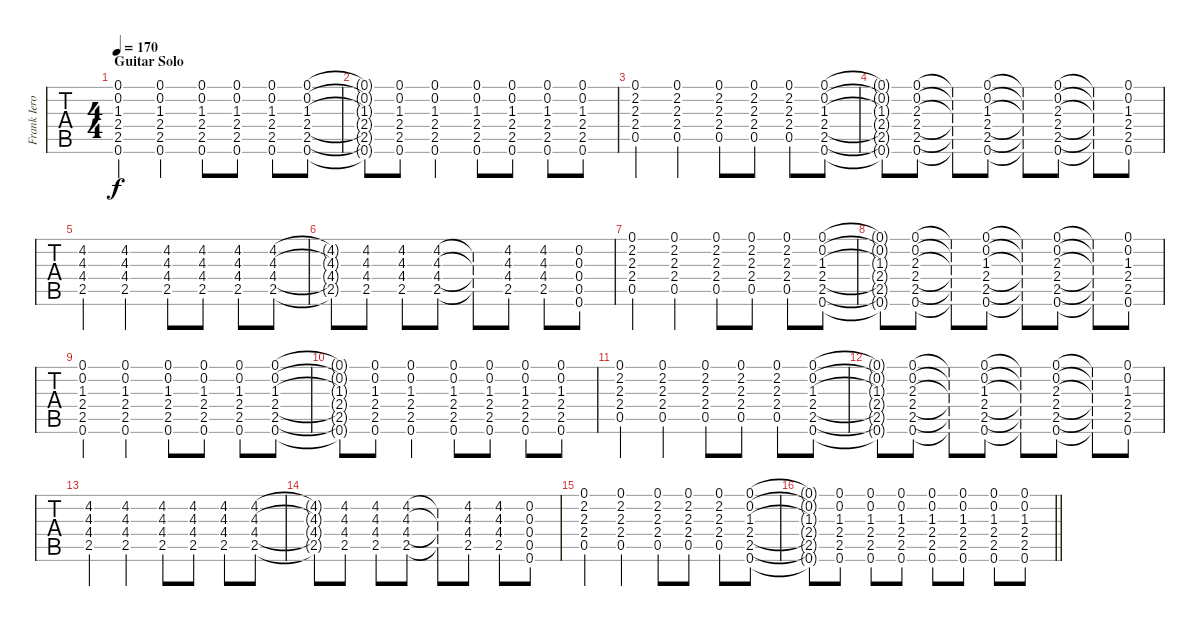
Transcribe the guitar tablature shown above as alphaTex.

\track ("Frank Iero - Guitar One" "Frank Iero") {instrument distortionguitar}
\staff {tabs}
\tuning (E4 B3 G3 D3 A2 E2) {hide}
\ts (4 4)
\section ("" "Guitar Solo")
\tempo 170
\clef g2
\ks c
(0.1 0.2 1.3 2.4 2.5 0.6).4{dy f balance 8} (0.1 0.2 1.3 2.4 2.5 0.6).4 (0.1 0.2 1.3 2.4 2.5 0.6).8 (0.1 0.2 1.3 2.4 2.5 0.6).8 (0.1 0.2 1.3 2.4 2.5 0.6).8 (0.1 0.2 1.3 2.4 2.5 0.6).8 |
(0.1{t} 0.2{t} 1.3{t} 2.4{t} 2.5{t} 0.6{t}).8 (0.1 0.2 1.3 2.4 2.5 0.6).8 (0.1 0.2 1.3 2.4 2.5 0.6).4 (0.1 0.2 1.3 2.4 2.5 0.6).8 (0.1 0.2 1.3 2.4 2.5 0.6).8 (0.1 0.2 1.3 2.4 2.5 0.6).8 (0.1 0.2 1.3 2.4 2.5 0.6).8 |
(0.1 2.2 2.3 2.4 0.5).4 (0.1 2.2 2.3 2.4 0.5).4 (0.1 2.2 2.3 2.4 0.5).8 (0.1 2.2 2.3 2.4 0.5).8 (0.1 2.2 2.3 2.4 0.5).8 (0.1 0.2 1.3 2.4 2.5 0.6).8 |
(0.1{t} 0.2{t} 1.3{t} 2.4{t} 2.5{t} 0.6{t}).8 (0.1 0.2 2.3 2.4 2.5 0.6).8 (0.1{t} 0.2{t} 2.3{t} 2.4{t} 2.5{t} 0.6{t}).8 (0.1 0.2 1.3 2.4 2.5 0.6).8 (0.1{t} 0.2{t} 1.3{t} 2.4{t} 2.5{t} 0.6{t}).8 (0.1 0.2 2.3 2.4 2.5 0.6).8 (0.1{t} 0.2{t} 2.3{t} 2.4{t} 2.5{t} 0.6{t}).8 (0.1 0.2 1.3 2.4 2.5 0.6).8 |
(4.2 4.3 4.4 2.5).4 (4.2 4.3 4.4 2.5).4 (4.2 4.3 4.4 2.5).8 (4.2 4.3 4.4 2.5).8 (4.2 4.3 4.4 2.5).8 (4.2 4.3 4.4 2.5).8 |
(4.2{t} 4.3{t} 4.4{t} 2.5{t}).8 (4.2 4.3 4.4 2.5).8 (4.2 4.3 4.4 2.5).8 (4.2 4.3 4.4 2.5).8 (4.2{t} 4.3{t} 4.4{t} 2.5{t}).8 (4.2 4.3 4.4 2.5).8 (4.2 4.3 4.4 2.5).8 (0.2 0.3 0.4 0.5 0.6).8 |
(0.1 2.2 2.3 2.4 0.5).4 (0.1 2.2 2.3 2.4 0.5).4 (0.1 2.2 2.3 2.4 0.5).8 (0.1 2.2 2.3 2.4 0.5).8 (0.1 2.2 2.3 2.4 0.5).8 (0.1 0.2 1.3 2.4 2.5 0.6).8 |
(0.1{t} 0.2{t} 1.3{t} 2.4{t} 2.5{t} 0.6{t}).8 (0.1 0.2 2.3 2.4 2.5 0.6).8 (0.1{t} 0.2{t} 2.3{t} 2.4{t} 2.5{t} 0.6{t}).8 (0.1 0.2 1.3 2.4 2.5 0.6).8 (0.1{t} 0.2{t} 1.3{t} 2.4{t} 2.5{t} 0.6{t}).8 (0.1 0.2 2.3 2.4 2.5 0.6).8 (0.1{t} 0.2{t} 2.3{t} 2.4{t} 2.5{t} 0.6{t}).8 (0.1 0.2 1.3 2.4 2.5 0.6).8 |
(0.1 0.2 1.3 2.4 2.5 0.6).4 (0.1 0.2 1.3 2.4 2.5 0.6).4 (0.1 0.2 1.3 2.4 2.5 0.6).8 (0.1 0.2 1.3 2.4 2.5 0.6).8 (0.1 0.2 1.3 2.4 2.5 0.6).8 (0.1 0.2 1.3 2.4 2.5 0.6).8 |
(0.1{t} 0.2{t} 1.3{t} 2.4{t} 2.5{t} 0.6{t}).8 (0.1 0.2 1.3 2.4 2.5 0.6).8 (0.1 0.2 1.3 2.4 2.5 0.6).4 (0.1 0.2 1.3 2.4 2.5 0.6).8 (0.1 0.2 1.3 2.4 2.5 0.6).8 (0.1 0.2 1.3 2.4 2.5 0.6).8 (0.1 0.2 1.3 2.4 2.5 0.6).8 |
(0.1 2.2 2.3 2.4 0.5).4 (0.1 2.2 2.3 2.4 0.5).4 (0.1 2.2 2.3 2.4 0.5).8 (0.1 2.2 2.3 2.4 0.5).8 (0.1 2.2 2.3 2.4 0.5).8 (0.1 0.2 1.3 2.4 2.5 0.6).8 |
(0.1{t} 0.2{t} 1.3{t} 2.4{t} 2.5{t} 0.6{t}).8 (0.1 0.2 2.3 2.4 2.5 0.6).8 (0.1{t} 0.2{t} 2.3{t} 2.4{t} 2.5{t} 0.6{t}).8 (0.1 0.2 1.3 2.4 2.5 0.6).8 (0.1{t} 0.2{t} 1.3{t} 2.4{t} 2.5{t} 0.6{t}).8 (0.1 0.2 2.3 2.4 2.5 0.6).8 (0.1{t} 0.2{t} 2.3{t} 2.4{t} 2.5{t} 0.6{t}).8 (0.1 0.2 1.3 2.4 2.5 0.6).8 |
(4.2 4.3 4.4 2.5).4 (4.2 4.3 4.4 2.5).4 (4.2 4.3 4.4 2.5).8 (4.2 4.3 4.4 2.5).8 (4.2 4.3 4.4 2.5).8 (4.2 4.3 4.4 2.5).8 |
(4.2{t} 4.3{t} 4.4{t} 2.5{t}).8 (4.2 4.3 4.4 2.5).8 (4.2 4.3 4.4 2.5).8 (4.2 4.3 4.4 2.5).8 (4.2{t} 4.3{t} 4.4{t} 2.5{t}).8 (4.2 4.3 4.4 2.5).8 (4.2 4.3 4.4 2.5).8 (0.2 0.3 0.4 0.5 0.6).8 |
(0.1 2.2 2.3 2.4 0.5).4 (0.1 2.2 2.3 2.4 0.5).4 (0.1 2.2 2.3 2.4 0.5).8 (0.1 2.2 2.3 2.4 0.5).8 (0.1 2.2 2.3 2.4 0.5).8 (0.1 0.2 1.3 2.4 2.5 0.6).8 |
\barLineRight lightlight
(0.1{t} 0.2{t} 1.3{t} 2.4{t} 2.5{t} 0.6{t}).8 (0.1 0.2 1.3 2.4 2.5 0.6).8 (0.1 0.2 1.3 2.4 2.5 0.6).8 (0.1 0.2 1.3 2.4 2.5 0.6).8 (0.1 0.2 1.3 2.4 2.5 0.6).8 (0.1 0.2 1.3 2.4 2.5 0.6).8 (0.1 0.2 1.3 2.4 2.5 0.6).8 (0.1 0.2 1.3 2.4 2.5 0.6).8
